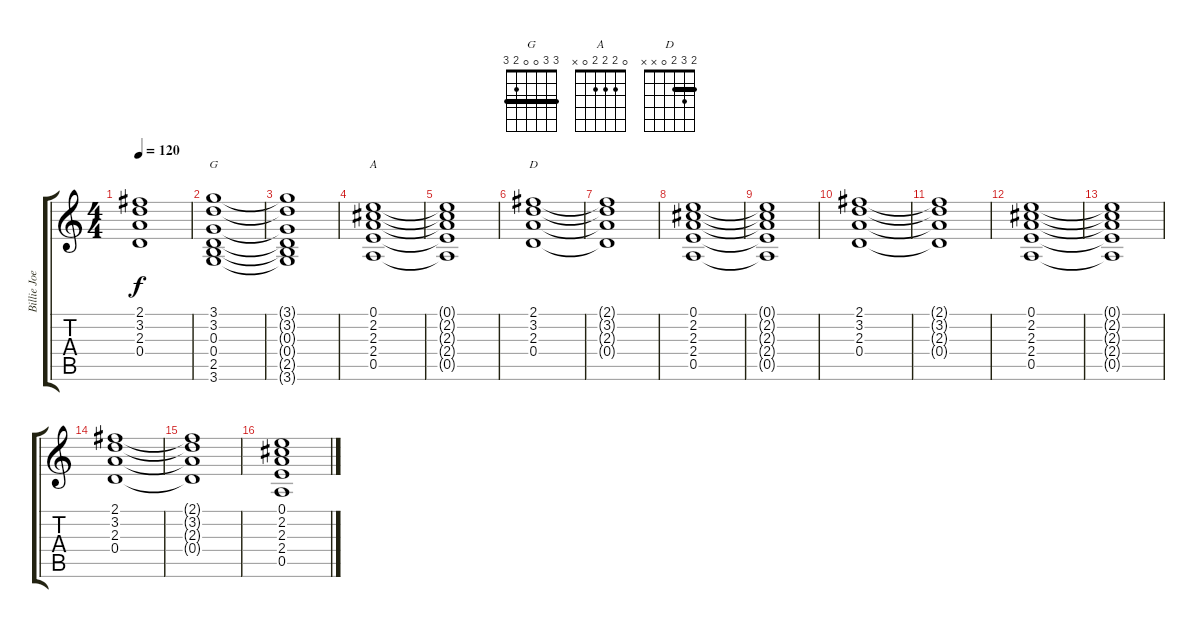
\track ("Billie Joe" "Billie Joe") {instrument distortionguitar}
\staff {score tabs}
\tuning (E4 B3 G3 D3 A2 E2) {hide}
\chord ("G" 3 3 0 0 2 3) {barre 3}
\chord ("A" 0 2 2 2 0 x)
\chord ("D" 2 3 2 0 x x) {barre 2}
\ts (4 4)
\tempo 120
\clef g2
\ks c
(2.1{t} 3.2{t} 2.3{t} 0.4{t}).1{dy f} |
(3.1 3.2 0.3 0.4 2.5 3.6).1{ch "G"} |
(3.1{t} 3.2{t} 0.3{t} 0.4{t} 2.5{t} 3.6{t}).1 |
(0.1 2.2 2.3 2.4 0.5).1{ch "A"} |
(0.1{t} 2.2{t} 2.3{t} 2.4{t} 0.5{t}).1 |
(2.1 3.2 2.3 0.4).1{ch "D"} |
(2.1{t} 3.2{t} 2.3{t} 0.4{t}).1 |
(0.1 2.2 2.3 2.4 0.5).1 |
(0.1{t} 2.2{t} 2.3{t} 2.4{t} 0.5{t}).1 |
(2.1 3.2 2.3 0.4).1 |
(2.1{t} 3.2{t} 2.3{t} 0.4{t}).1 |
(0.1 2.2 2.3 2.4 0.5).1 |
(0.1{t} 2.2{t} 2.3{t} 2.4{t} 0.5{t}).1 |
(2.1 3.2 2.3 0.4).1 |
(2.1{t} 3.2{t} 2.3{t} 0.4{t}).1 |
(0.1 2.2 2.3 2.4 0.5).1
